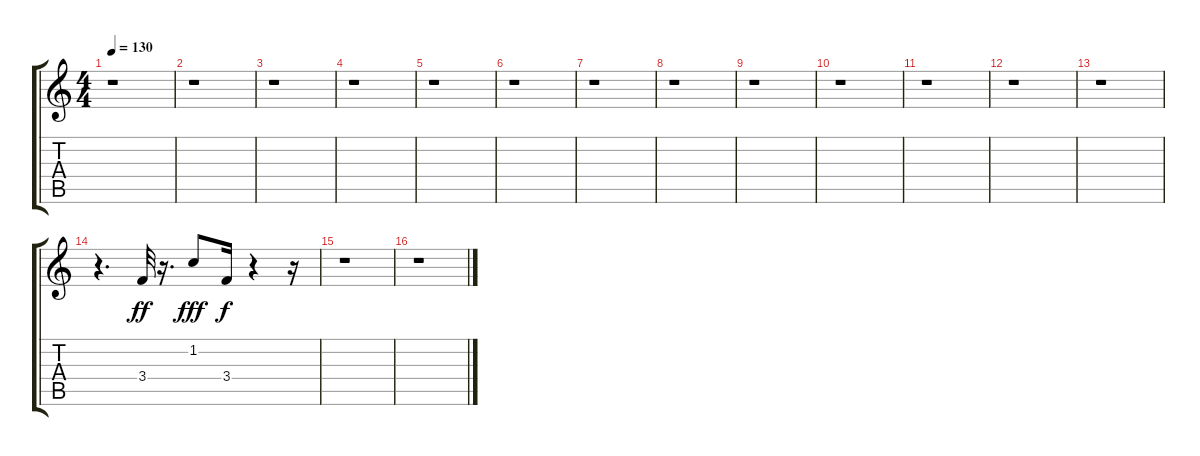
\track "" {instrument electricguitarclean}
\staff {score tabs}
\tuning (E4 B3 G3 D3 A2 E2) {hide}
\ts (4 4)
\tempo 130
\clef g2
\ks c
r.1{dy fff} |
r.1 |
r.1 |
r.1 |
r.1 |
r.1 |
r.1 |
r.1 |
r.1 |
r.1 |
r.1 |
r.1 |
r.1 |
r.4{d} 3.4.32{dy ff volume 14} r.16{d} 1.2.8{dy fff} 3.4.16{dy f} r.4 r.16 |
r.1 |
r.1
